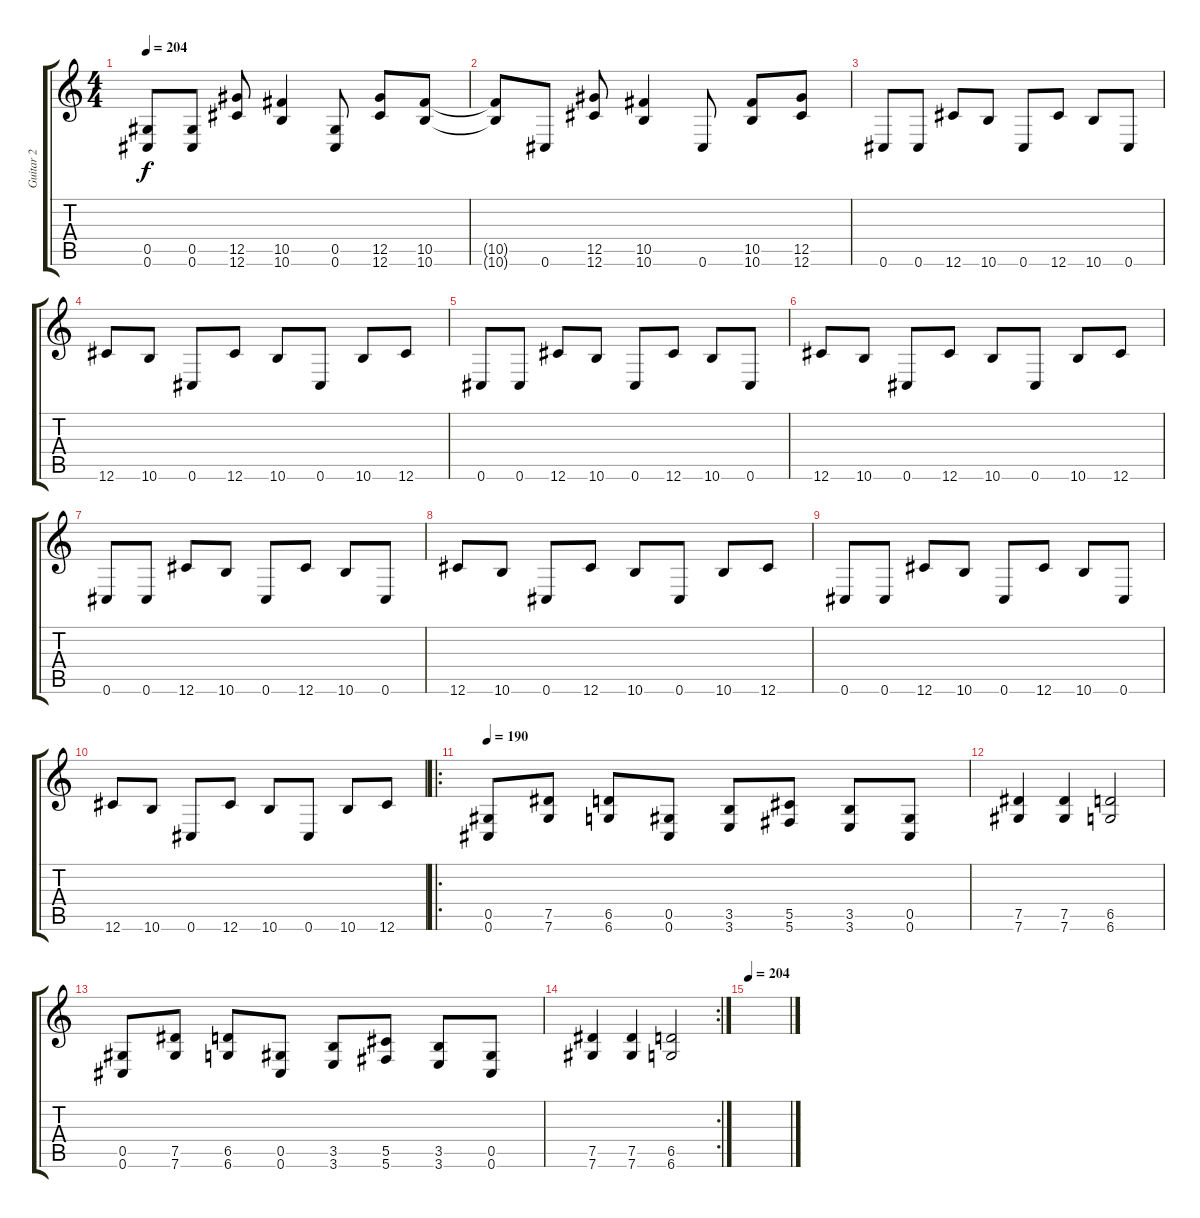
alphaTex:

\track ("Guitar 2" "Guitar 2") {instrument distortionguitar}
\staff {score tabs}
\tuning (Eb4 Bb3 Gb3 Db3 Ab2 Db2) {hide}
\ts (4 4)
\tempo 204
\clef g2
\ks c
(0.5 0.6).8{dy f} (0.5 0.6).8 (12.5 12.6).8 (10.5 10.6).4 (0.5 0.6).8 (12.5 12.6).8 (10.5 10.6).8 |
(10.5{t} 10.6{t}).8 0.6.8 (12.5 12.6).8 (10.5 10.6).4 0.6.8 (10.5 10.6).8 (12.5 12.6).8 |
0.6.8 0.6.8 12.6.8 10.6.8 0.6.8 12.6.8 10.6.8 0.6.8 |
12.6.8 10.6.8 0.6.8 12.6.8 10.6.8 0.6.8 10.6.8 12.6.8 |
0.6.8 0.6.8 12.6.8 10.6.8 0.6.8 12.6.8 10.6.8 0.6.8 |
12.6.8 10.6.8 0.6.8 12.6.8 10.6.8 0.6.8 10.6.8 12.6.8 |
0.6.8 0.6.8 12.6.8 10.6.8 0.6.8 12.6.8 10.6.8 0.6.8 |
12.6.8 10.6.8 0.6.8 12.6.8 10.6.8 0.6.8 10.6.8 12.6.8 |
0.6.8 0.6.8 12.6.8 10.6.8 0.6.8 12.6.8 10.6.8 0.6.8 |
12.6.8 10.6.8 0.6.8 12.6.8 10.6.8 0.6.8 10.6.8 12.6.8 |
\ro
\tempo 190
(0.5 0.6).8 (7.5 7.6).8 (6.5 6.6).8 (0.5 0.6).8 (3.5 3.6).8 (5.5 5.6).8 (3.5 3.6).8 (0.5 0.6).8 |
(7.5 7.6).4 (7.5 7.6).4 (6.5 6.6).2 |
(0.5 0.6).8 (7.5 7.6).8 (6.5 6.6).8 (0.5 0.6).8 (3.5 3.6).8 (5.5 5.6).8 (3.5 3.6).8 (0.5 0.6).8 |
\rc 2
(7.5 7.6).4 (7.5 7.6).4 (6.5 6.6).2 |
\tempo 204
